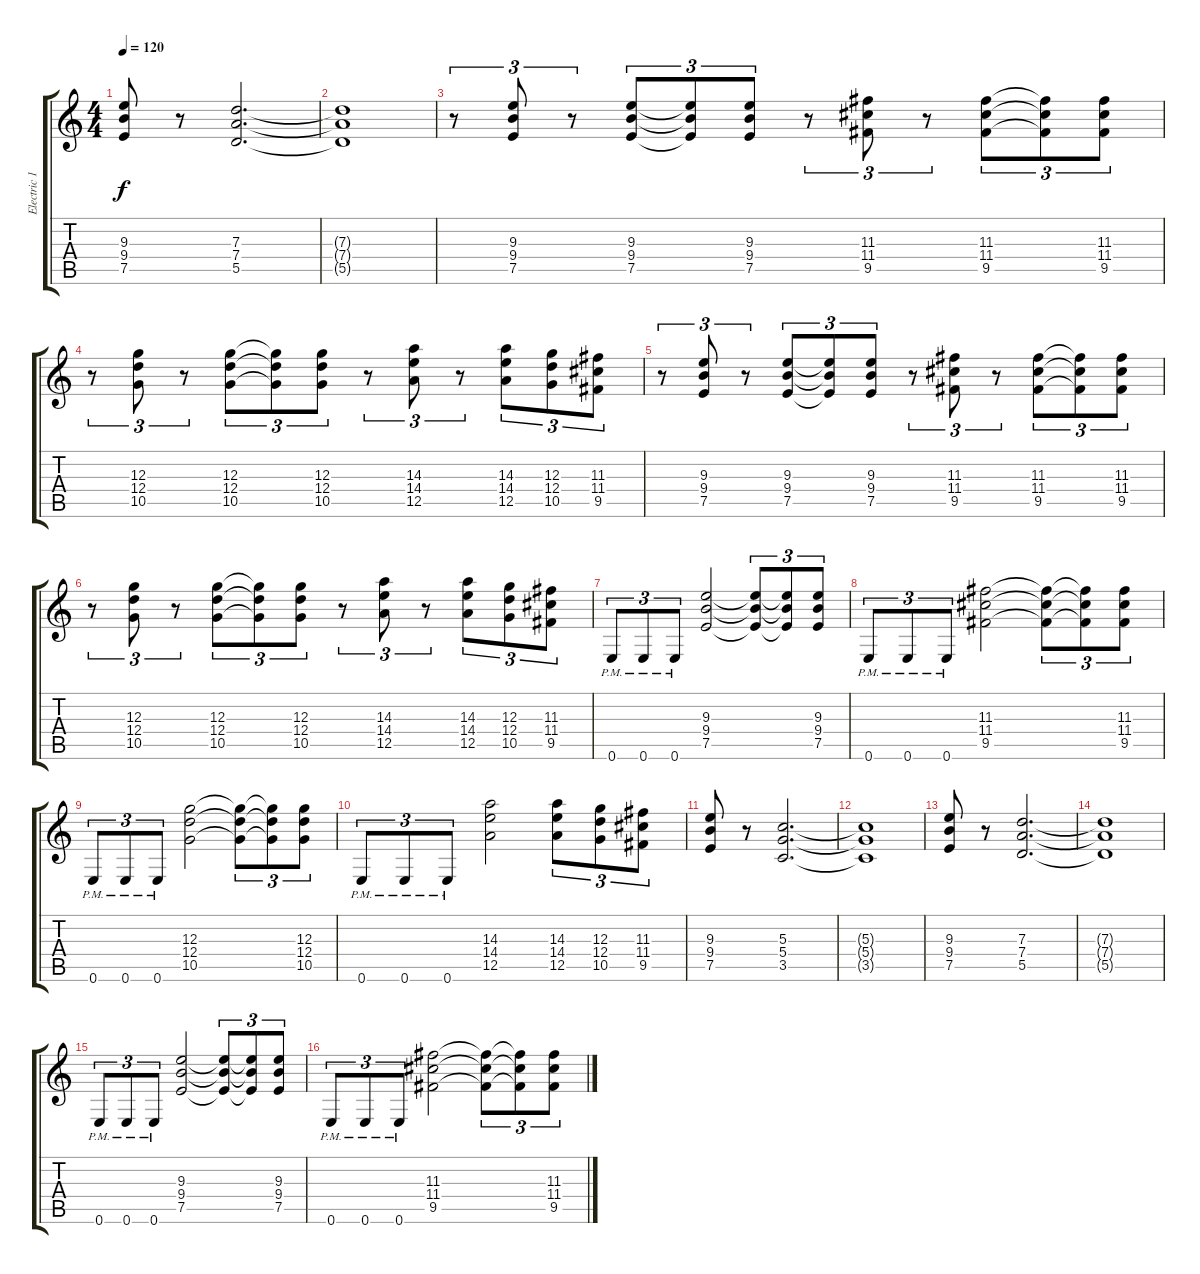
\track ("Electric 1" "Electric 1") {instrument distortionguitar}
\staff {score tabs}
\tuning (E4 B3 G3 D3 A2 E2) {hide}
\ts (4 4)
\tempo 120
\clef g2
\ks c
(9.3 9.4 7.5).8{dy f} r.8 (7.3 7.4 5.5).2{d} |
(7.3{t} 7.4{t} 5.5{t}).1 |
r.8{tu (3 2)} (9.3 9.4 7.5).8{tu (3 2)} r.8{tu (3 2)} (9.3 9.4 7.5).8{tu (3 2)} (9.3{t} 9.4{t} 7.5{t}).8{tu (3 2)} (9.3 9.4 7.5).8{tu (3 2)} r.8{tu (3 2)} (11.3 11.4 9.5).8{tu (3 2)} r.8{tu (3 2)} (11.3 11.4 9.5).8{tu (3 2)} (11.3{t} 11.4{t} 9.5{t}).8{tu (3 2)} (11.3 11.4 9.5).8{tu (3 2)} |
r.8{tu (3 2)} (12.3 12.4 10.5).8{tu (3 2)} r.8{tu (3 2)} (12.3 12.4 10.5).8{tu (3 2)} (12.3{t} 12.4{t} 10.5{t}).8{tu (3 2)} (12.3 12.4 10.5).8{tu (3 2)} r.8{tu (3 2)} (14.3 14.4 12.5).8{tu (3 2)} r.8{tu (3 2)} (14.3 14.4 12.5).8{tu (3 2)} (12.3 12.4 10.5).8{tu (3 2)} (11.3 11.4 9.5).8{tu (3 2)} |
r.8{tu (3 2)} (9.3 9.4 7.5).8{tu (3 2)} r.8{tu (3 2)} (9.3 9.4 7.5).8{tu (3 2)} (9.3{t} 9.4{t} 7.5{t}).8{tu (3 2)} (9.3 9.4 7.5).8{tu (3 2)} r.8{tu (3 2)} (11.3 11.4 9.5).8{tu (3 2)} r.8{tu (3 2)} (11.3 11.4 9.5).8{tu (3 2)} (11.3{t} 11.4{t} 9.5{t}).8{tu (3 2)} (11.3 11.4 9.5).8{tu (3 2)} |
r.8{tu (3 2)} (12.3 12.4 10.5).8{tu (3 2)} r.8{tu (3 2)} (12.3 12.4 10.5).8{tu (3 2)} (12.3{t} 12.4{t} 10.5{t}).8{tu (3 2)} (12.3 12.4 10.5).8{tu (3 2)} r.8{tu (3 2)} (14.3 14.4 12.5).8{tu (3 2)} r.8{tu (3 2)} (14.3 14.4 12.5).8{tu (3 2)} (12.3 12.4 10.5).8{tu (3 2)} (11.3 11.4 9.5).8{tu (3 2)} |
0.6{pm}.8{tu (3 2)} 0.6{pm}.8{tu (3 2)} 0.6{pm}.8{tu (3 2)} (9.3 9.4 7.5).2 (9.3{t} 9.4{t} 7.5{t}).8{tu (3 2)} (9.3{t} 9.4{t} 7.5{t}).8{tu (3 2)} (9.3 9.4 7.5).8{tu (3 2)} |
0.6{pm}.8{tu (3 2)} 0.6{pm}.8{tu (3 2)} 0.6{pm}.8{tu (3 2)} (11.3 11.4 9.5).2 (11.3{t} 11.4{t} 9.5{t}).8{tu (3 2)} (11.3{t} 11.4{t} 9.5{t}).8{tu (3 2)} (11.3 11.4 9.5).8{tu (3 2)} |
0.6{pm}.8{tu (3 2)} 0.6{pm}.8{tu (3 2)} 0.6{pm}.8{tu (3 2)} (12.3 12.4 10.5).2 (12.3{t} 12.4{t} 10.5{t}).8{tu (3 2)} (12.3{t} 12.4{t} 10.5{t}).8{tu (3 2)} (12.3 12.4 10.5).8{tu (3 2)} |
0.6{pm}.8{tu (3 2)} 0.6{pm}.8{tu (3 2)} 0.6{pm}.8{tu (3 2)} (14.3 14.4 12.5).2 (14.3 14.4 12.5).8{tu (3 2)} (12.3 12.4 10.5).8{tu (3 2)} (11.3 11.4 9.5).8{tu (3 2)} |
(9.3 9.4 7.5).8 r.8 (5.3 5.4 3.5).2{d} |
(5.3{t} 5.4{t} 3.5{t}).1 |
(9.3 9.4 7.5).8 r.8 (7.3 7.4 5.5).2{d} |
(7.3{t} 7.4{t} 5.5{t}).1 |
0.6{pm}.8{tu (3 2)} 0.6{pm}.8{tu (3 2)} 0.6{pm}.8{tu (3 2)} (9.3 9.4 7.5).2 (9.3{t} 9.4{t} 7.5{t}).8{tu (3 2)} (9.3{t} 9.4{t} 7.5{t}).8{tu (3 2)} (9.3 9.4 7.5).8{tu (3 2)} |
0.6{pm}.8{tu (3 2)} 0.6{pm}.8{tu (3 2)} 0.6{pm}.8{tu (3 2)} (11.3 11.4 9.5).2 (11.3{t} 11.4{t} 9.5{t}).8{tu (3 2)} (11.3{t} 11.4{t} 9.5{t}).8{tu (3 2)} (11.3 11.4 9.5).8{tu (3 2)}
